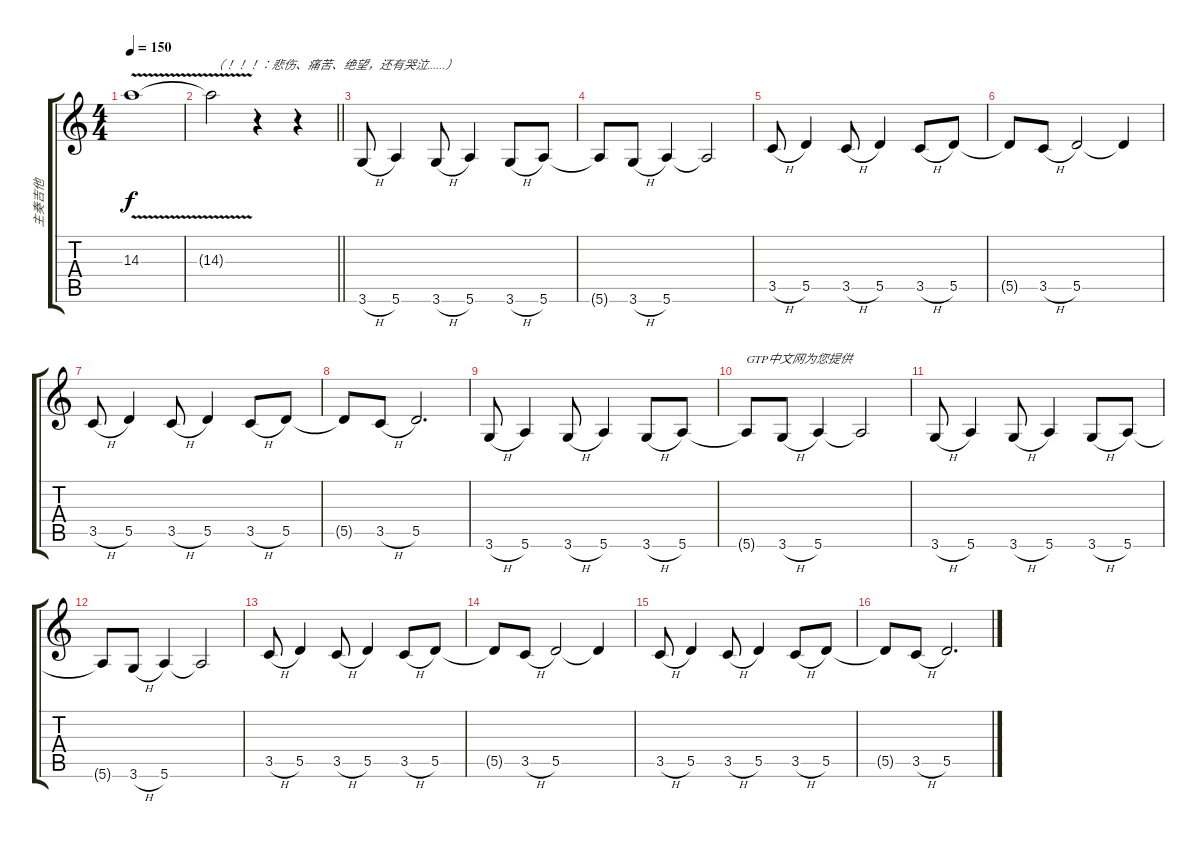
\track ("主奏吉他" "主奏吉他") {instrument overdrivenguitar}
\staff {score tabs}
\tuning (E4 B3 G3 D3 A2 E2) {hide}
\ts (4 4)
\tempo 150
\clef g2
\ks c
14.3{v}.1{dy f} |
\barLineRight lightlight
14.3{t}.2{txt "（！！！：悲伤、痛苦、绝望，还有哭泣......）" volume 15 balance 15 instrument overdrivenguitar} r.4 r.4 |
3.6{h}.8 5.6.4 3.6{h}.8 5.6.4 3.6{h}.8 5.6.8 |
5.6{t}.8 3.6{h}.8 5.6.4 5.6{t}.2 |
3.5{h}.8 5.5.4 3.5{h}.8 5.5.4 3.5{h}.8 5.5.8 |
5.5{t}.8 3.5{h}.8 5.5.2 5.5{t}.4 |
3.5{h}.8 5.5.4 3.5{h}.8 5.5.4 3.5{h}.8 5.5.8 |
5.5{t}.8 3.5{h}.8 5.5.2{d} |
3.6{h}.8 5.6.4 3.6{h}.8 5.6.4 3.6{h}.8 5.6.8 |
5.6{t}.8{txt "GTP中文网为您提供"} 3.6{h}.8 5.6.4 5.6{t}.2 |
3.6{h}.8 5.6.4 3.6{h}.8 5.6.4 3.6{h}.8 5.6.8 |
5.6{t}.8 3.6{h}.8 5.6.4 5.6{t}.2 |
3.5{h}.8 5.5.4 3.5{h}.8 5.5.4 3.5{h}.8 5.5.8 |
5.5{t}.8 3.5{h}.8 5.5.2 5.5{t}.4 |
3.5{h}.8 5.5.4 3.5{h}.8 5.5.4 3.5{h}.8 5.5.8 |
5.5{t}.8 3.5{h}.8 5.5.2{d}
